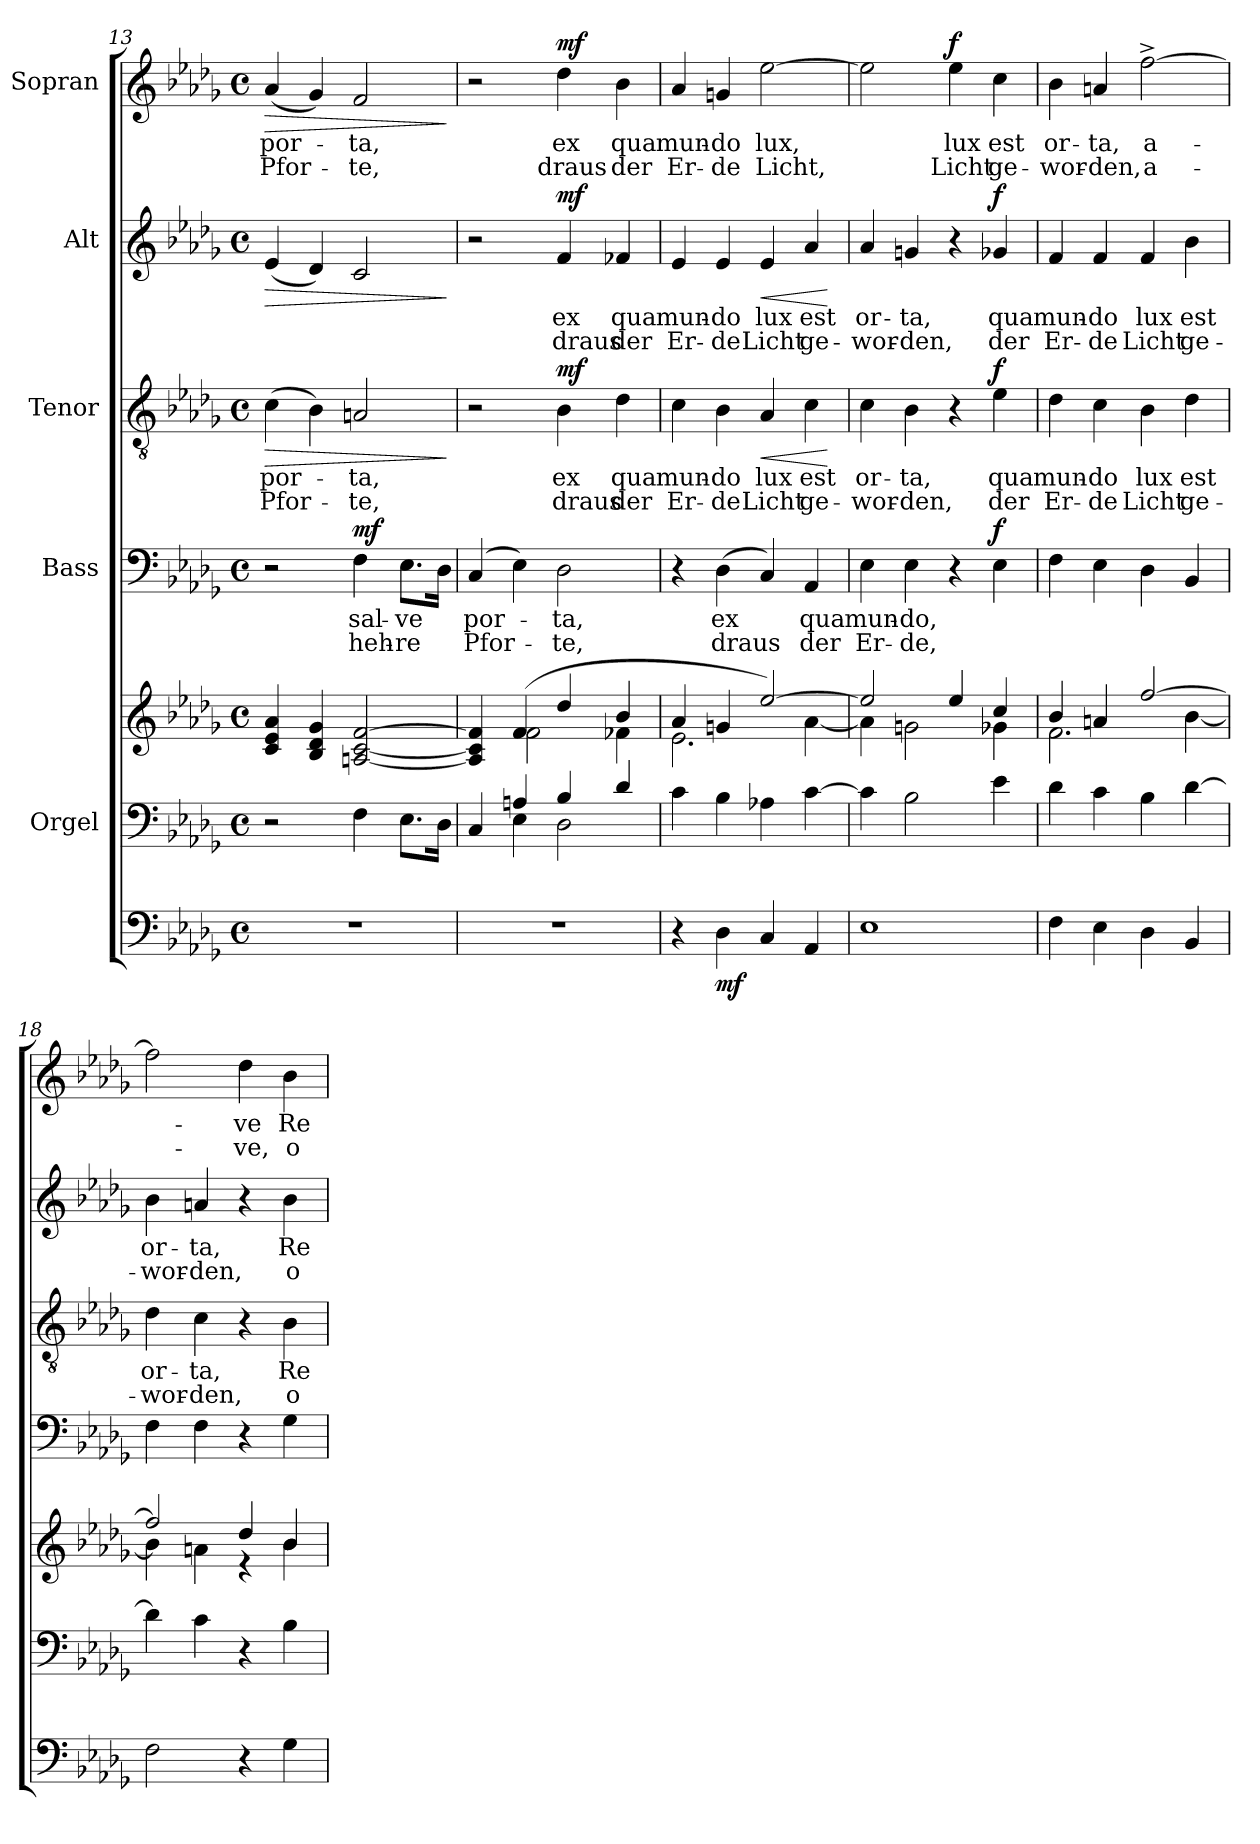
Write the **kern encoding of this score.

**kern	**dynam	**kern	**kern	**kern	**text	**text	**dynam	**kern	**text	**text	**dynam	**kern	**text	**text	**dynam	**kern	**text	**text	**dynam
*part6	*part6	*part5	*part5	*part4	*part4	*part4	*part4	*part3	*part3	*part3	*part3	*part2	*part2	*part2	*part2	*part1	*part1	*part1	*part1
*staff7	*staff7	*staff6	*staff5	*staff4	*staff4	*staff4	*staff4	*staff3	*staff3	*staff3	*staff3	*staff2	*staff2	*staff2	*staff2	*staff1	*staff1	*staff1	*staff1
*	*	*I"Orgel	*	*I"Bass	*	*	*	*I"Tenor	*	*	*	*I"Alt	*	*	*	*I"Sopran	*	*	*
*clefF4	*	*clefF4	*clefG2	*clefF4	*	*	*	*clefGv2	*	*	*	*clefG2	*	*	*	*clefG2	*	*	*
*k[b-e-a-d-g-]	*	*k[b-e-a-d-g-]	*k[b-e-a-d-g-]	*k[b-e-a-d-g-]	*	*	*	*k[b-e-a-d-g-]	*	*	*	*k[b-e-a-d-g-]	*	*	*	*k[b-e-a-d-g-]	*	*	*
*D-:	*	*D-:	*D-:	*D-:	*	*	*	*D-:	*	*	*	*D-:	*	*	*	*D-:	*	*	*
*M4/4	*	*M4/4	*M4/4	*M4/4	*	*	*	*M4/4	*	*	*	*M4/4	*	*	*	*M4/4	*	*	*
*met(c)	*	*met(c)	*met(c)	*met(c)	*	*	*	*met(c)	*	*	*	*met(c)	*	*	*	*met(c)	*	*	*
=13	=13	=13	=13	=13	=13	=13	=13	=13	=13	=13	=13	=13	=13	=13	=13	=13	=13	=13	=13
!	!	!	!	!	!	!	!	!	!	!	!LO:HP:b	!	!	!	!LO:HP:b	!	!	!	!LO:HP:b
1r	.	2r	4c/ 4e-/ 4a-/	2r	.	.	.	(>4c\	por-	Pfor-	>	(4e-/	.	.	>	(4a-/	por-	-Pfor-	>
.	.	.	4B-/ 4d-/ 4g-/	.	.	.	.	4B-\)	.	.	.	4d-/)	.	.	.	4g-/)	.	.	.
!	!	!	!	!	!	!	!LO:DY:a	!	!	!	!	!	!	!	!	!	!	!	!
.	.	4F\	[2An/ [2c/ [2f/	4F\	sal-	heh-	mf	2An/	-ta,	-te,	.	2c/	.	.	.	2f/	-ta,	-te,	.
.	.	8.E-\L	.	8.E-\L	-ve	-re	.	.	.	.	.	.	.	.	.	.	.	.	.
.	.	16D-\Jk	.	16D-\Jk	.	.	.	.	.	.	.	.	.	.	.	.	.	.	.
.	.	.	.	.	.	.	.	.	.	.	]	.	.	.	]	.	.	.	]
!!LO:PB:g=z
=14	=14	=14	=14	=14	=14	=14	=14	=14	=14	=14	=14	=14	=14	=14	=14	=14	=14	=14	=14
*	*	*^	*^	*	*	*	*	*	*	*	*	*	*	*	*	*	*	*	*
1r	.	4C/	4ryy	4A/] 4c/] 4f/]	4ryy	(>4C/	por-	Pfor-	.	2r	.	.	.	2r	.	.	.	2r	.	.	.
.	.	4An/	4E-\	(>4f/	2f\	4E-\)	.	.	.	.	.	.	.	.	.	.	.	.	.	.	.
!	!	!	!	!	!	!	!	!	!	!	!	!	!LO:DY:a	!	!	!	!LO:DY:a	!	!	!	!LO:DY:a
.	.	4B-/	2D-\	4dd-/	.	2D-\	-ta,	te,	.	4B-\	ex	draus	mf	4f/	ex	draus	mf	4dd-\	ex	draus	mf
.	.	4d-/	.	4b-/	4f-X\	.	.	.	.	4d-\	qua	der	.	4f-X/	qua	der	.	4b-\	qua	der	.
*	*	*v	*v	*	*	*	*	*	*	*	*	*	*	*	*	*	*	*	*	*	*
=15	=15	=15	=15	=15	=15	=15	=15	=15	=15	=15	=15	=15	=15	=15	=15	=15	=15	=15	=15	=15
4r	.	4c\	4a-/	2.e-\	4r	.	.	.	4c\	mun-	Er-	.	4e-/	mun-	Er-	.	4a-/	mun-	Er-	.
!	!LO:DY:b	!	!	!	!	!	!	!	!	!	!	!	!	!	!	!	!	!	!	!
4D-\	mf	4B-\	4gn/	.	(>4D-\	ex	draus	.	4B-\	-do	-de	.	4e-/	-do	-de	.	4gn/	-do	-de	.
!	!	!	!	!	!	!	!	!	!	!	!	!LO:HP:b	!	!	!	!LO:HP:b	!	!	!	!
4C/	.	4A-X\	[2ee-/)	.	4C/)	.	.	.	4A-/	lux	Licht	<	4e-/	lux	Licht	<	[2ee-\	lux,	Licht,	.
4AA-/	.	[4c\	.	[4a-\	4AA-/	qua	der	.	4c\	est	ge-	.	4a-/	est	ge-	.	.	.	.	.
*	*	*	*v	*v	*	*	*	*	*	*	*	*	*	*	*	*	*	*	*	*
.	.	.	.	.	.	.	.	.	.	.	[	.	.	.	[	.	.	.	.
=16	=16	=16	=16	=16	=16	=16	=16	=16	=16	=16	=16	=16	=16	=16	=16	=16	=16	=16	=16
*	*	*	*^	*	*	*	*	*	*	*	*	*	*	*	*	*	*	*	*
1E-	.	4c\]	2ee-/]	4a-\]	4E-\	mun-	Er-	.	4c\	or-	-wor-	.	4a-/	or-	-wor-	.	2ee-\]	.	.	.
.	.	2B-\	.	2gn\	4E-\	-do,	-de,	.	4B-\	-ta,	-den,	.	4gn/	-ta,	-den,	.	.	.	.	.
!	!	!	!	!	!	!	!	!	!	!	!	!	!	!	!	!	!	!	!	!LO:DY:a
.	.	.	4ee-/	.	4r	.	.	.	4r	.	.	.	4r	.	.	.	4ee-\	lux	Licht	f
!	!	!	!	!	!	!	!	!LO:DY:a	!	!	!	!LO:DY:a	!	!	!	!LO:DY:a	!	!	!	!
.	.	4e-\	4cc/	4g-X\	4E-\	.	.	f	4e-\	qua	der	f	4g-X/	qua	der	f	4cc\	est	ge-	.
=17	=17	=17	=17	=17	=17	=17	=17	=17	=17	=17	=17	=17	=17	=17	=17	=17	=17	=17	=17	=17
4F\	.	4d-\	4b-/	2.f\	4F\	.	.	.	4d-\	mun-	Er-	.	4f/	mun-	Er-	.	4b-\	or-	-wor-	.
4E-\	.	4c\	4an/	.	4E-\	.	.	.	4c\	-do	-de	.	4f/	-do	-de	.	4an/	-ta,	-den,	.
4D-\	.	4B-\	[2ff/	.	4D-\	.	.	.	4B-\	lux	Licht	.	4f/	lux	Licht	.	[2ff^\	a-	a-	.
4BB-/	.	[4d-\	.	[4b-\	4BB-/	.	.	.	4d-\	est	ge-	.	4b-\	est	ge-	.	.	.	.	.
=18	=18	=18	=18	=18	=18	=18	=18	=18	=18	=18	=18	=18	=18	=18	=18	=18	=18	=18	=18	=18
2F\	.	4d-\]	2ff/]	4b-\]	4F\	.	.	.	4d-\	or-	-wor-	.	4b-\	or-	-wor-	.	2ff\]	.	.	.
.	.	4c\	.	4an\	4F\	.	.	.	4c\	-ta,	-den,	.	4an/	-ta,	-den,	.	.	.	.	.
4r	.	4r	4dd-/	4r	4r	.	.	.	4r	.	.	.	4r	.	.	.	4dd-\	-ve	-ve,	.
4G-\	.	4B-\	4b-/	4b-\	4G-\	.	.	.	4B-\	Re-	o	.	4b-\	Re-	o	.	4b-\	Re-	o	.
*	*	*	*v	*v	*	*	*	*	*	*	*	*	*	*	*	*	*	*	*	*
=	=	=	=	=	=	=	=	=	=	=	=	=	=	=	=	=	=	=	=
*-	*-	*-	*-	*-	*-	*-	*-	*-	*-	*-	*-	*-	*-	*-	*-	*-	*-	*-	*-
